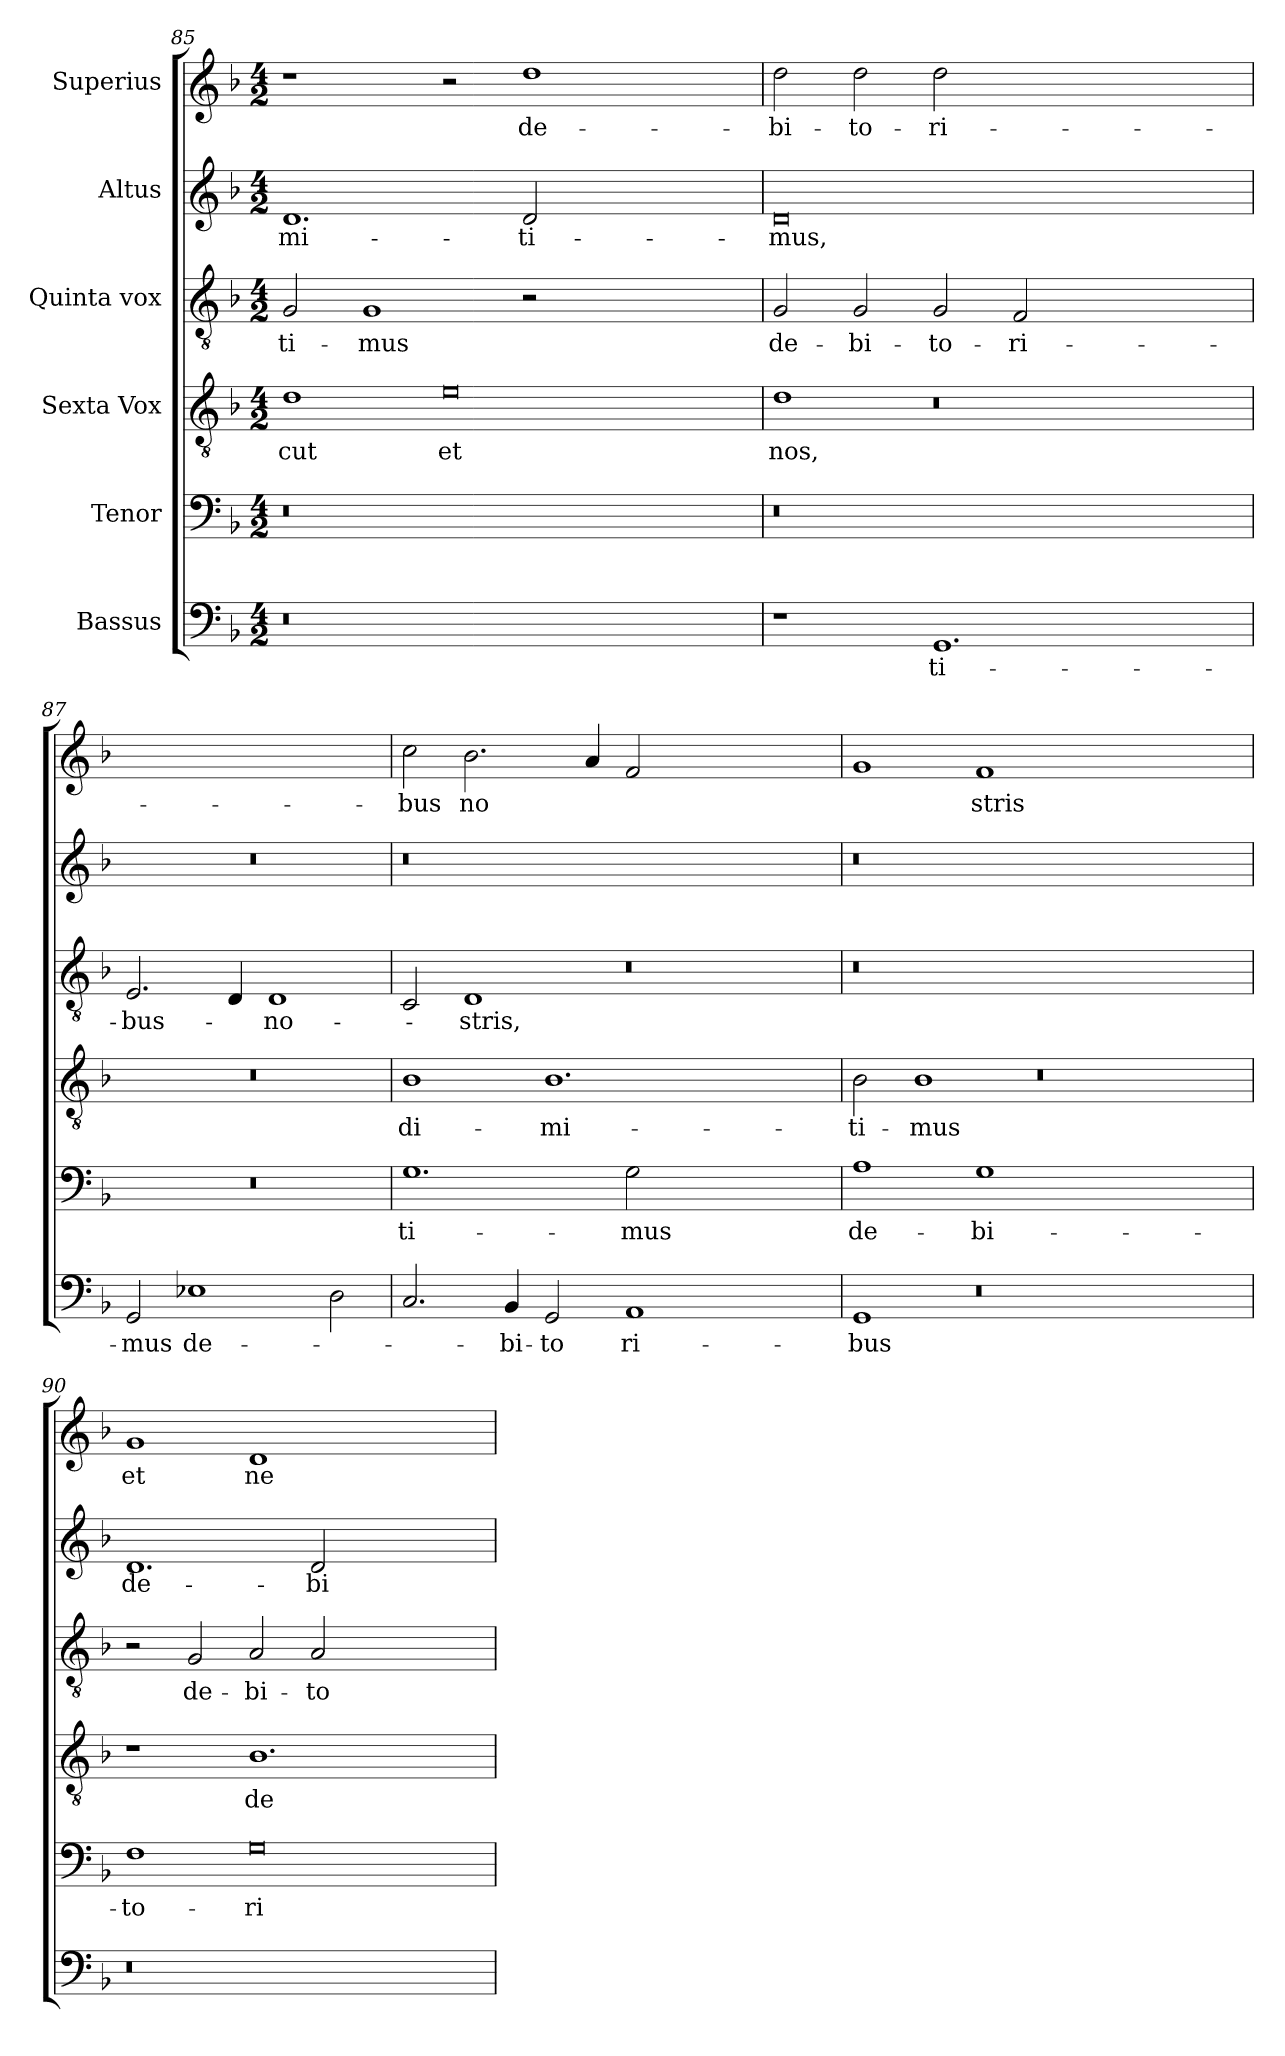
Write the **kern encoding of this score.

**kern	**text	**kern	**text	**kern	**text	**kern	**text	**kern	**text	**kern	**text
*part6	*part6	*part5	*part5	*part4	*part4	*part3	*part3	*part2	*part2	*part1	*part1
*staff6	*staff6	*staff5	*staff5	*staff4	*staff4	*staff3	*staff3	*staff2	*staff2	*staff1	*staff1
*I"Bassus	*	*I"Tenor	*	*I"Sexta Vox	*	*I"Quinta vox	*	*I"Altus	*	*I"Superius	*
*clefF4	*	*clefF4	*	*clefGv2	*	*clefGv2	*	*clefG2	*	*clefG2	*
*k[b-]	*	*k[b-]	*	*k[b-]	*	*k[b-]	*	*k[b-]	*	*k[b-]	*
*F:	*	*F:	*	*F:	*	*F:	*	*F:	*	*F:	*
*M4/2	*	*M4/2	*	*M4/2	*	*M4/2	*	*M4/2	*	*M4/2	*
=85	=85	=85	=85	=85	=85	=85	=85	=85	=85	=85	=85
!	!	!	!	!	!LO:LY:b	!	!LO:LY:b	!	!LO:LY:b	!	!
*	*	*	*	*	*	*	*	*	*	*^	*
0r	.	0r	.	1d	-cut	2G/	-ti-	1.d	-mi-	1r	0ryy	.
!	!	!	!	!	!	!	!LO:LY:b	!	!	!	!	!
.	.	.	.	.	.	1G	-mus	.	.	.	.	.
!	!	!	!	!	!LO:LY:b	!	!	!	!	!	!	!
.	.	.	.	0e	et	.	.	.	.	2r	.	.
!	!	!	!	!	!	!	!	!	!LO:LY:b	!	!	!LO:LY:b
.	.	.	.	.	.	2r	.	2d/	-ti-	1dd	.	de-
1ryy	.	1ryy	.	.	.	1ryy	.	1ryy	.	.	2ryy	.
.	.	.	.	.	.	.	.	.	.	2ryy	2ryy	.
=86	=86	=86	=86	=86	=86	=86	=86	=86	=86	=86	=86	=86
!	!	!	!	!	!LO:LY:b	!	!LO:LY:b	!	!LO:LY:b	!	!	!LO:LY:b
1r	.	0r	.	1d	nos,	2G/	de-	0d	-mus,	2dd\	0ryy	-bi-
!	!	!	!	!	!	!	!LO:LY:b	!	!	!	!	!LO:LY:b
.	.	.	.	.	.	2G/	-bi-	.	.	2dd\	.	-to-
!	!LO:LY:b	!	!	!	!	!	!LO:LY:b	!	!	!	!	!LO:LY:b
1.GG	-ti-	.	.	0r	.	2G/	-to-	.	.	2dd\	.	-ri-
!	!	!	!	!	!	!	!LO:LY:b	!	!	!	!	!
.	.	.	.	.	.	2F/	-ri-	.	.	1ryy	.	.
.	.	1ryy	.	.	.	1ryy	.	1ryy	.	.	1ryy	.
2ryy	.	.	.	.	.	.	.	.	.	2ryy	.	.
*	*	*	*	*	*	*	*	*	*	*v	*v	*
=87	=87	=87	=87	=87	=87	=87	=87	=87	=87	=87	=87
!	!LO:LY:b	!	!	!	!	!	!LO:LY:b	!	!	!	!
2GG/	-mus	0r	.	0r	.	2.E/	-bus-	0r	.	1ryy	.
!	!LO:LY:b	!	!	!	!	!	!	!	!	!	!
1E-X	de-	.	.	.	.	.	.	.	.	.	.
.	.	.	.	.	.	4D/	.	.	.	.	.
!	!	!	!	!	!	!	!LO:LY:b	!	!	!	!
.	.	.	.	.	.	1D	-no-	.	.	2ryy	.
2D\	.	.	.	.	.	.	.	.	.	2ryy	.
!!LO:PB:g=z
=88	=88	=88	=88	=88	=88	=88	=88	=88	=88	=88	=88
!	!	!	!LO:LY:b	!	!LO:LY:b	!	!	!	!	!	!LO:LY:b
2.C/	.	1.G	-ti-	1B-	di-	2C/	.	0r	.	2cc\	-bus
!	!	!	!	!	!	!	!LO:LY:b	!	!	!	!LO:LY:b
.	.	.	.	.	.	1D	-stris,	.	.	2.b-\	no
!	!LO:LY:b	!	!	!	!	!	!	!	!	!	!
4BB-/	-bi-	.	.	.	.	.	.	.	.	.	.
!	!LO:LY:b	!	!	!	!LO:LY:b	!	!	!	!	!	!
2GG/	-to	.	.	1.B-	-mi-	.	.	.	.	.	.
.	.	.	.	.	.	.	.	.	.	4a/	.
!	!LO:LY:b	!	!LO:LY:b	!	!	!	!	!	!	!	!
1AA	ri-	2G\	-mus	.	.	0r	.	.	.	2f/	.
.	.	1.ryy	.	.	.	.	.	1.ryy	.	1.ryy	.
1ryy	.	.	.	1ryy	.	.	.	.	.	.	.
=89	=89	=89	=89	=89	=89	=89	=89	=89	=89	=89	=89
!	!LO:LY:b	!	!LO:LY:b	!	!LO:LY:b	!	!	!	!	!	!
1GG	-bus	1A	de-	2B-\	-ti-	0r	.	0r	.	1g	.
!	!	!	!	!	!LO:LY:b	!	!	!	!	!	!
.	.	.	.	1B-	-mus	.	.	.	.	.	.
!	!	!	!LO:LY:b	!	!	!	!	!	!	!	!LO:LY:b
0r	.	1G	-bi-	.	.	.	.	.	.	1f	stris
.	.	.	.	0r	.	.	.	.	.	.	.
.	.	1.ryy	.	.	.	1.ryy	.	1.ryy	.	1.ryy	.
2ryy	.	.	.	.	.	.	.	.	.	.	.
=90	=90	=90	=90	=90	=90	=90	=90	=90	=90	=90	=90
!	!	!	!LO:LY:b	!	!	!	!	!	!LO:LY:b	!	!LO:LY:b
0r	.	1F	-to-	1r	.	2r	.	1.d	de-	1g	et
!	!	!	!	!	!	!	!LO:LY:b	!	!	!	!
.	.	.	.	.	.	2G/	de-	.	.	.	.
!	!	!	!LO:LY:b	!	!LO:LY:b	!	!LO:LY:b	!	!	!	!LO:LY:b
.	.	0G	-ri-	1.B-	de-	2A/	-bi-	.	.	1d	ne
!	!	!	!	!	!	!	!LO:LY:b	!	!LO:LY:b	!	!
.	.	.	.	.	.	2A/	-to-	2d/	-bi-	.	.
1ryy	.	.	.	.	.	1ryy	.	1ryy	.	1ryy	.
.	.	.	.	2ryy	.	.	.	.	.	.	.
=	=	=	=	=	=	=	=	=	=	=	=
*-	*-	*-	*-	*-	*-	*-	*-	*-	*-	*-	*-
